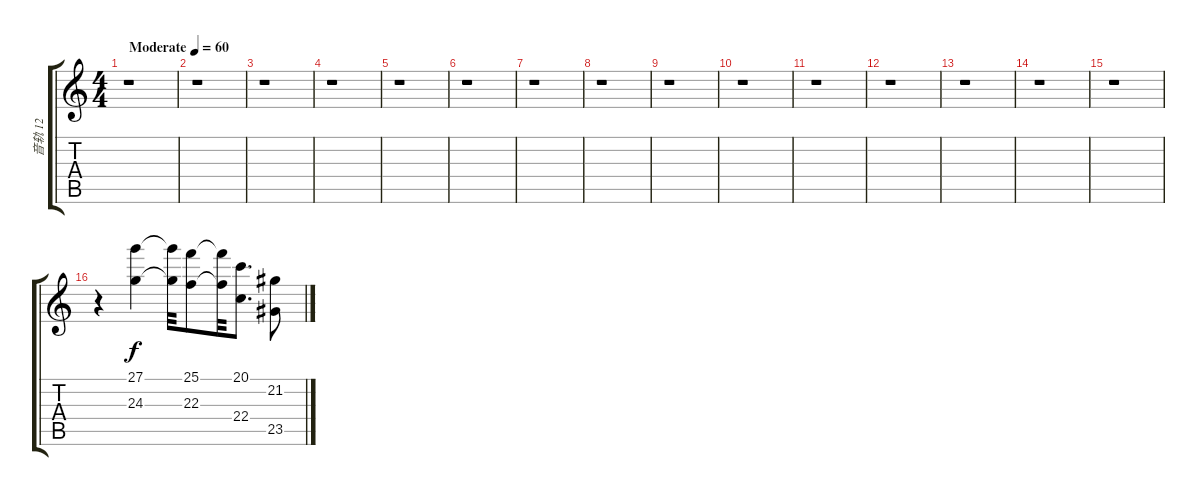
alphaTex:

\track ("音轨 12" "音轨 12") {instrument stringensemble1}
\staff {score tabs}
\tuning (E4 B3 G3 D3 A2 E2) {hide}
\ts (4 4)
\tempo (60 "Moderate")
\clef g2
\ks c
r.1{dy f instrument stringensemble1} |
r.1 |
r.1 |
r.1 |
r.1 |
r.1 |
r.1 |
r.1 |
r.1 |
r.1 |
r.1 |
r.1 |
r.1 |
r.1 |
r.1 |
r.4 (27.1 24.3).4 (27.1{t} 24.3{t}).32 (25.1 22.3).8 (25.1{t} 22.3{t}).32 (20.1 22.4).8{d} (21.2 23.5).8
